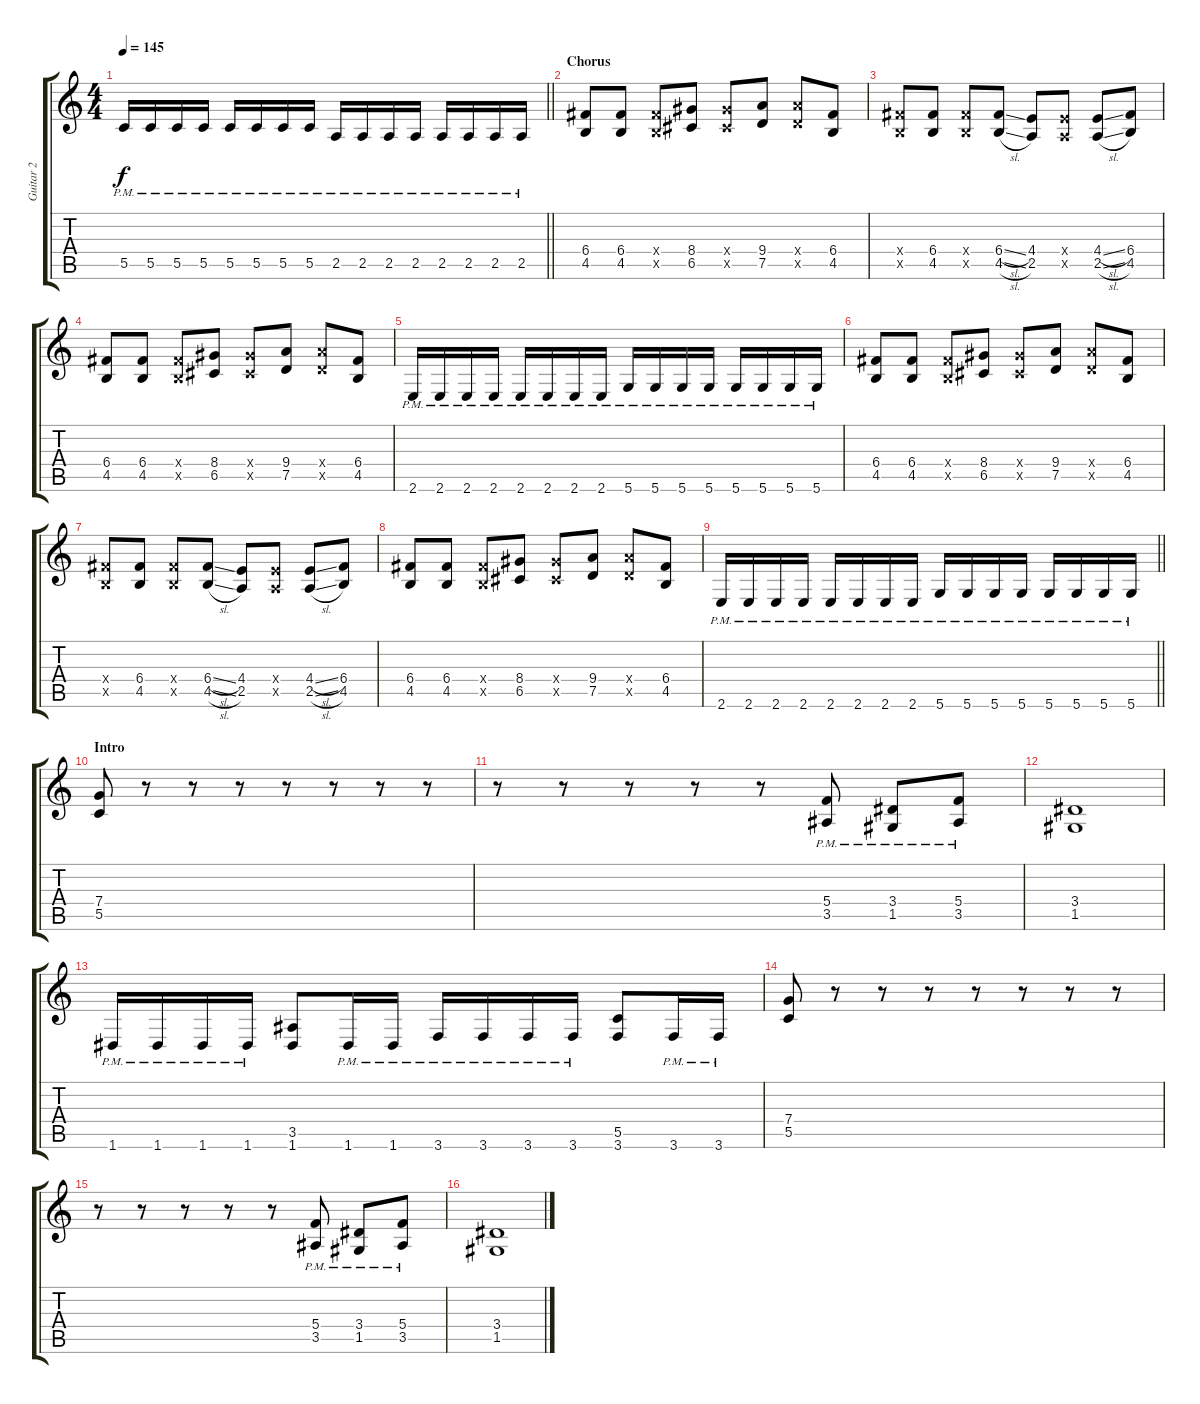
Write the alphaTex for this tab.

\track ("Guitar 2" "Guitar 2") {instrument distortionguitar}
\staff {score tabs}
\tuning (D4 A3 F3 C3 G2 D2) {hide}
\ts (4 4)
\tempo 145
\clef g2
\barLineRight lightlight
\ks c
5.5{pm}.16{dy f} 5.5{pm}.16 5.5{pm}.16 5.5{pm}.16 5.5{pm}.16 5.5{pm}.16 5.5{pm}.16 5.5{pm}.16 2.5{pm}.16 2.5{pm}.16 2.5{pm}.16 2.5{pm}.16 2.5{pm}.16 2.5{pm}.16 2.5{pm}.16 2.5{pm}.16 |
\section ("" "Chorus")
(6.4 4.5).8 (6.4 4.5).8 (6.4{x} 4.5{x}).8 (8.4 6.5).8 (8.4{x} 6.5{x}).8 (9.4 7.5).8 (9.4{x} 7.5{x}).8 (6.4 4.5).8 |
(6.4{x} 4.5{x}).8 (6.4 4.5).8 (6.4{x} 4.5{x}).8 (6.4{sl} 4.5{sl}).8 (4.4 2.5).8 (4.4{x} 2.5{x}).8 (4.4{sl} 2.5{sl}).8 (6.4 4.5).8 |
(6.4 4.5).8 (6.4 4.5).8 (6.4{x} 4.5{x}).8 (8.4 6.5).8 (8.4{x} 6.5{x}).8 (9.4 7.5).8 (9.4{x} 7.5{x}).8 (6.4 4.5).8 |
2.6{pm}.16 2.6{pm}.16 2.6{pm}.16 2.6{pm}.16 2.6{pm}.16 2.6{pm}.16 2.6{pm}.16 2.6{pm}.16 5.6{pm}.16 5.6{pm}.16 5.6{pm}.16 5.6{pm}.16 5.6{pm}.16 5.6{pm}.16 5.6{pm}.16 5.6{pm}.16 |
(6.4 4.5).8 (6.4 4.5).8 (6.4{x} 4.5{x}).8 (8.4 6.5).8 (8.4{x} 6.5{x}).8 (9.4 7.5).8 (9.4{x} 7.5{x}).8 (6.4 4.5).8 |
(6.4{x} 4.5{x}).8 (6.4 4.5).8 (6.4{x} 4.5{x}).8 (6.4{sl} 4.5{sl}).8 (4.4 2.5).8 (4.4{x} 2.5{x}).8 (4.4{sl} 2.5{sl}).8 (6.4 4.5).8 |
(6.4 4.5).8 (6.4 4.5).8 (6.4{x} 4.5{x}).8 (8.4 6.5).8 (8.4{x} 6.5{x}).8 (9.4 7.5).8 (9.4{x} 7.5{x}).8 (6.4 4.5).8 |
\barLineRight lightlight
2.6{pm}.16 2.6{pm}.16 2.6{pm}.16 2.6{pm}.16 2.6{pm}.16 2.6{pm}.16 2.6{pm}.16 2.6{pm}.16 5.6{pm}.16 5.6{pm}.16 5.6{pm}.16 5.6{pm}.16 5.6{pm}.16 5.6{pm}.16 5.6{pm}.16 5.6{pm}.16 |
\section ("" "Intro")
(7.4 5.5).8 r.8 r.8 r.8 r.8 r.8 r.8 r.8 |
r.8 r.8 r.8 r.8 r.8 (5.4{pm} 3.5{pm}).8 (3.4{pm} 1.5{pm}).8 (5.4{pm} 3.5{pm}).8 |
(3.4 1.5).1 |
1.6{pm}.16 1.6{pm}.16 1.6{pm}.16 1.6{pm}.16 (3.5 1.6).8 1.6{pm}.16 1.6{pm}.16 3.6{pm}.16 3.6{pm}.16 3.6{pm}.16 3.6{pm}.16 (5.5 3.6).8 3.6{pm}.16 3.6{pm}.16 |
(7.4 5.5).8 r.8 r.8 r.8 r.8 r.8 r.8 r.8 |
r.8 r.8 r.8 r.8 r.8 (5.4{pm} 3.5{pm}).8 (3.4{pm} 1.5{pm}).8 (5.4{pm} 3.5{pm}).8 |
(3.4 1.5).1
